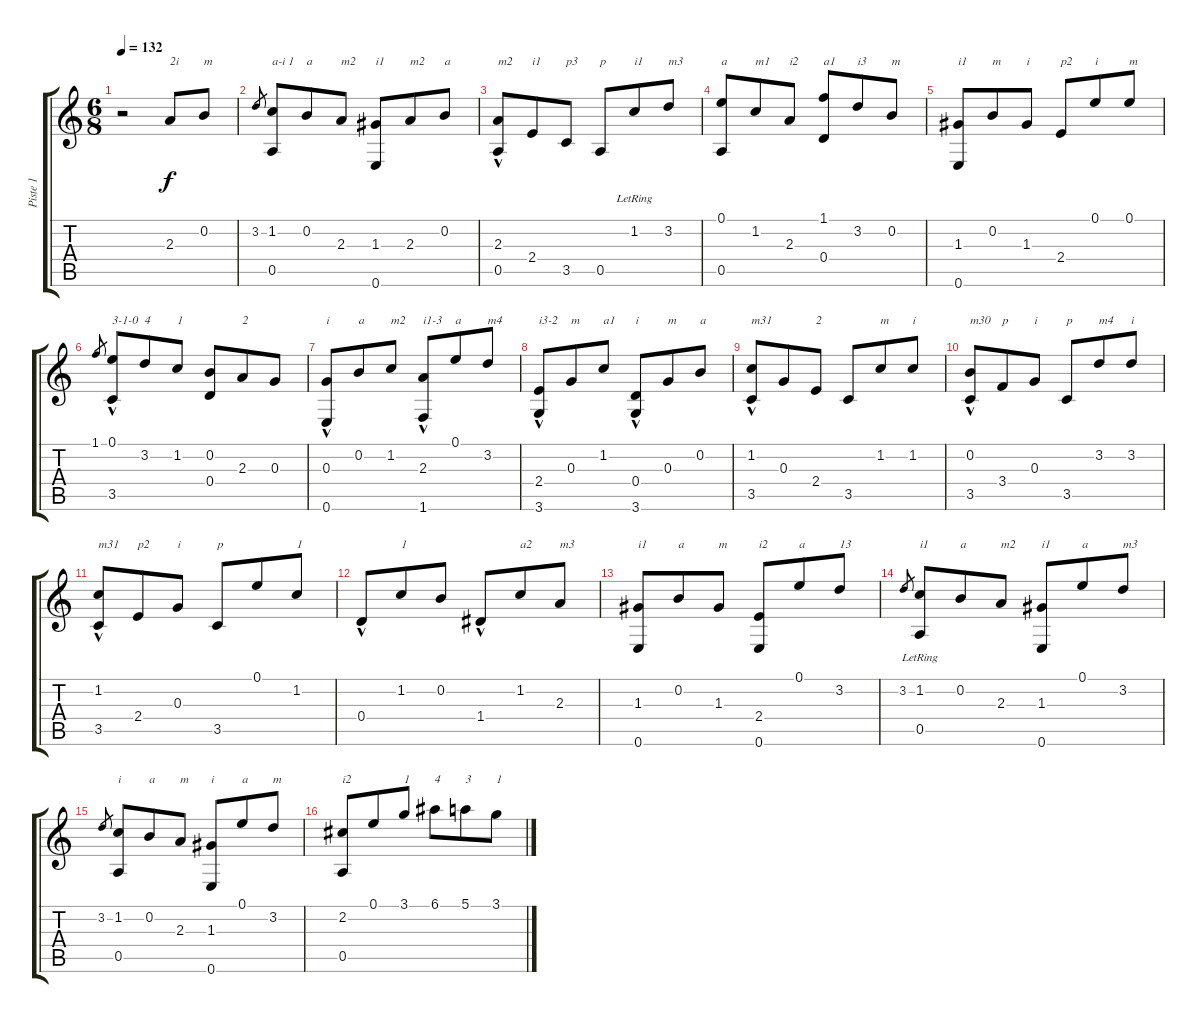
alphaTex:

\track ("Piste 1" "Piste 1") {instrument acousticguitarnylon}
\staff {score tabs}
\tuning (E4 B3 G3 D3 A2 E2) {hide}
\ts (6 8)
\tempo 132
\clef g2
\ks c
r.2{dy f instrument acousticguitarnylon} 2.3.8{txt "2i"} 0.2.8{txt "m"} |
3.2.8{gr} (1.2 0.5).8{txt "a-i 1"} 0.2.8{txt "a"} 2.3.8{txt "m2"} (1.3 0.6).8{txt "i1"} 2.3.8{txt "m2"} 0.2.8{txt "a"} |
(2.3{hac} 0.5).8{txt "m2"} 2.4.8{txt "i1"} 3.5.8{txt "p3"} 0.5.8{txt "p"} 1.2{lr}.8{txt "i1"} 3.2.8{txt "m3"} |
(0.1 0.5).8{txt "a"} 1.2.8{txt "m1"} 2.3.8{txt "i2"} (1.1 0.4).8{txt "a1"} 3.2.8{txt "i3"} 0.2.8{txt "m"} |
(1.3 0.6).8{txt "i1"} 0.2.8{txt "m"} 1.3.8{txt "i"} 2.4.8{txt "p2"} 0.1.8{txt "i"} 0.1.8{txt "m"} |
1.1.8{gr} (0.1 3.5{hac}).8{txt "3-1-0"} 3.2.8{txt "4"} 1.2.8{txt "1"} (0.2 0.4).8 2.3.8{txt "2"} 0.3.8 |
(0.3 0.6{hac}).8{txt "i"} 0.2.8{txt "a"} 1.2.8{txt "m2"} (2.3 1.6{hac}).8{txt "i1-3"} 0.1.8{txt "a"} 3.2.8{txt "m4"} |
(2.4 3.6{hac}).8{txt "i3-2"} 0.3.8{txt "m"} 1.2.8{txt "a1"} (0.4 3.6{hac}).8{txt "i"} 0.3.8{txt "m"} 0.2.8{txt "a"} |
(1.2{hac} 3.5).8{txt "m31"} 0.3.8 2.4.8{txt "2"} 3.5.8 1.2.8{txt "m"} 1.2.8{txt "i"} |
(0.2{hac} 3.5).8{txt "m30"} 3.4.8{txt "p"} 0.3.8{txt "i"} 3.5.8{txt "p"} 3.2.8{txt "m4"} 3.2.8{txt "i"} |
(1.2{hac} 3.5).8{txt "m31"} 2.4.8{txt "p2"} 0.3.8{txt "i"} 3.5.8{txt "p"} 0.1.8 1.2.8{txt "1"} |
0.4{hac}.8 1.2.8{txt "1"} 0.2.8 1.4{hac}.8 1.2.8{txt "a2"} 2.3.8{txt "m3"} |
(1.3 0.6).8{txt "i1"} 0.2.8{txt "a"} 1.3.8{txt "m"} (2.4 0.6).8{txt "i2"} 0.1.8{txt "a"} 3.2.8{txt "13"} |
3.2.8{gr} (1.2{lr} 0.5).8{txt "i1"} 0.2.8{txt "a"} 2.3.8{txt "m2"} (1.3 0.6).8{txt "i1"} 0.1.8{txt "a"} 3.2.8{txt "m3"} |
3.2.8{gr} (1.2 0.5).8{txt "i"} 0.2.8{txt "a"} 2.3.8{txt "m"} (1.3 0.6).8{txt "i"} 0.1.8{txt "a"} 3.2.8{txt "m"} |
(2.2 0.5).8{txt "i2"} 0.1.8 3.1.8{txt "1"} 6.1.8{txt "4"} 5.1.8{txt "3"} 3.1.8{txt "1"}
